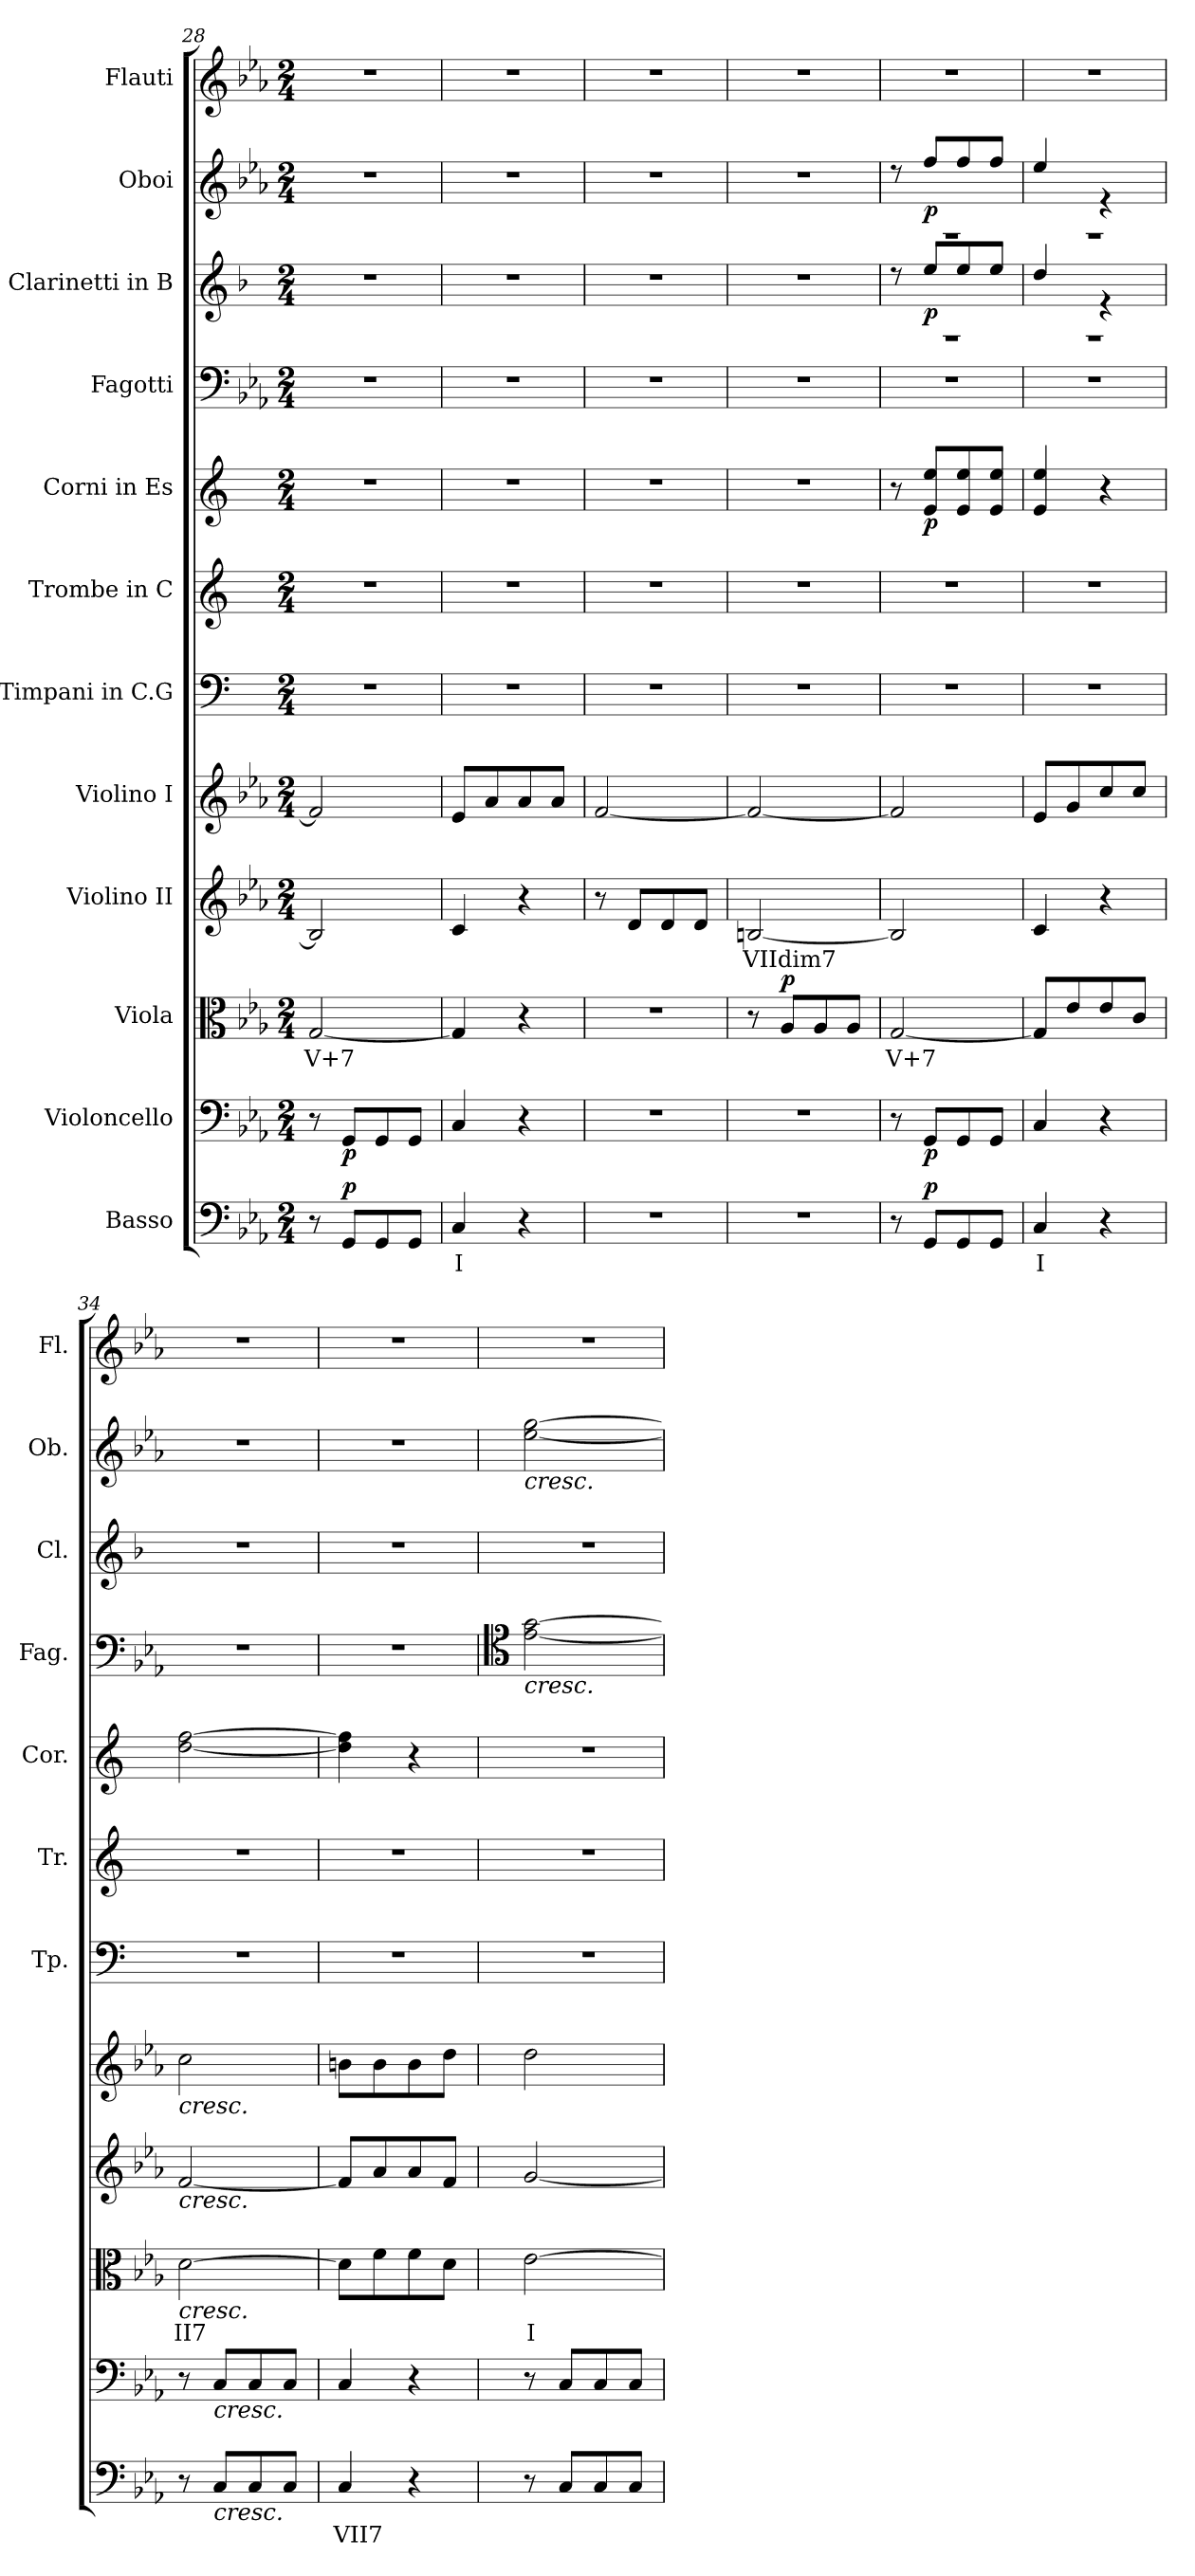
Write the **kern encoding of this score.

**kern	**text	**dynam	**kern	**dynam	**kern	**text	**dynam	**kern	**text	**kern	**kern	**kern	**kern	**dynam	**kern	**kern	**dynam	**kern	**dynam	**kern
*part12	*part12	*part12	*part11	*part11	*part10	*part10	*part10	*part9	*part9	*part8	*part7	*part6	*part5	*part5	*part4	*part3	*part3	*part2	*part2	*part1
*staff12	*staff12	*staff12	*staff11	*staff11	*staff10	*staff10	*staff10	*staff9	*staff9	*staff8	*staff7	*staff6	*staff5	*staff5	*staff4	*staff3	*staff3	*staff2	*staff2	*staff1
*I"Basso	*	*	*I"Violoncello	*	*I"Viola	*	*	*I"Violino II	*	*I"Violino I	*I"Timpani in C.G	*I"Trombe in C	*I"Corni in Es	*	*I"Fagotti	*I"Clarinetti in B	*	*I"Oboi	*	*I"Flauti
*	*	*	*	*	*	*	*	*	*	*	*I'Tp.	*I'Tr.	*I'Cor.	*	*I'Fag.	*I'Cl.	*	*I'Ob.	*	*I'Fl.
*clefF4	*	*	*clefF4	*	*clefC3	*	*	*clefG2	*	*clefG2	*clefF4	*clefG2	*clefG2	*	*clefF4	*clefG2	*	*clefG2	*	*clefG2
*ITrd7c12	*	*	*	*	*	*	*	*	*	*	*	*	*ITrd5c9	*	*	*ITrd1c2	*	*	*	*
*k[b-e-a-]	*	*	*k[b-e-a-]	*	*k[b-e-a-]	*	*	*k[b-e-a-]	*	*k[b-e-a-]	*k[]	*k[]	*k[b-e-a-]	*	*k[b-e-a-]	*k[b-e-a-]	*	*k[b-e-a-]	*	*k[b-e-a-]
*M2/4	*	*	*M2/4	*	*M2/4	*	*	*M2/4	*	*M2/4	*M2/4	*M2/4	*M2/4	*	*M2/4	*M2/4	*	*M2/4	*	*M2/4
=28	=28	=28	=28	=28	=28	=28	=28	=28	=28	=28	=28	=28	=28	=28	=28	=28	=28	=28	=28	=28
8r	.	.	8r	.	[2G/	V+7	.	2B/]	.	2f/]	2r	2r	2r	.	2r	2r	.	2r	.	2r
!	!	!LO:DY:b	!	!LO:DY:b	!	!	!	!	!	!	!	!	!	!	!	!	!	!	!	!
8GGG/L	.	p	8GG/L	p	.	.	.	.	.	.	.	.	.	.	.	.	.	.	.	.
8GGG/	.	.	8GG/	.	.	.	.	.	.	.	.	.	.	.	.	.	.	.	.	.
8GGG/J	.	.	8GG/J	.	.	.	.	.	.	.	.	.	.	.	.	.	.	.	.	.
!!LO:PB:g=z
=29	=29	=29	=29	=29	=29	=29	=29	=29	=29	=29	=29	=29	=29	=29	=29	=29	=29	=29	=29	=29
4CC/	I	.	4C/	.	4G/]	.	.	4c/	.	8e-/L	2r	2r	2r	.	2r	2r	.	2r	.	2r
.	.	.	.	.	.	.	.	.	.	8a-/	.	.	.	.	.	.	.	.	.	.
4r	.	.	4r	.	4r	.	.	4r	.	8a-/	.	.	.	.	.	.	.	.	.	.
.	.	.	.	.	.	.	.	.	.	8a-/J	.	.	.	.	.	.	.	.	.	.
=30	=30	=30	=30	=30	=30	=30	=30	=30	=30	=30	=30	=30	=30	=30	=30	=30	=30	=30	=30	=30
2r	.	.	2r	.	2r	.	.	8r	.	[2f/	2r	2r	2r	.	2r	2r	.	2r	.	2r
.	.	.	.	.	.	.	.	8d/L	.	.	.	.	.	.	.	.	.	.	.	.
.	.	.	.	.	.	.	.	8d/	.	.	.	.	.	.	.	.	.	.	.	.
.	.	.	.	.	.	.	.	8d/J	.	.	.	.	.	.	.	.	.	.	.	.
=31	=31	=31	=31	=31	=31	=31	=31	=31	=31	=31	=31	=31	=31	=31	=31	=31	=31	=31	=31	=31
2r	.	.	2r	.	8r	.	.	[2Bn/	VIIdim7	2f/_	2r	2r	2r	.	2r	2r	.	2r	.	2r
!	!	!	!	!	!	!	!LO:DY:b	!	!	!	!	!	!	!	!	!	!	!	!	!
.	.	.	.	.	8A-/L	.	p	.	.	.	.	.	.	.	.	.	.	.	.	.
.	.	.	.	.	8A-/	.	.	.	.	.	.	.	.	.	.	.	.	.	.	.
.	.	.	.	.	8A-/J	.	.	.	.	.	.	.	.	.	.	.	.	.	.	.
=32	=32	=32	=32	=32	=32	=32	=32	=32	=32	=32	=32	=32	=32	=32	=32	=32	=32	=32	=32	=32
*	*	*	*	*	*	*	*	*	*	*	*	*	*	*	*	*^	*	*^	*	*
8r	.	.	8r	.	[2G/	V+7	.	2B/]	.	2f/]	2r	2r	8r	.	2r	2rF	8rdd	.	2rF	8rdd	.	2r
!	!	!LO:DY:b	!	!LO:DY:b	!	!	!	!	!	!	!	!	!	!LO:DY:b	!	!	!	!LO:DY:b	!	!	!LO:DY:b	!
8GGG/L	.	p	8GG/L	p	.	.	.	.	.	.	.	.	8G/ 8g/L	p	.	.	8dd/L	p	.	8ff/L	p	.
8GGG/	.	.	8GG/	.	.	.	.	.	.	.	.	.	8G/ 8g/	.	.	.	8dd/	.	.	8ff/	.	.
8GGG/J	.	.	8GG/J	.	.	.	.	.	.	.	.	.	8G/ 8g/J	.	.	.	8dd/J	.	.	8ff/J	.	.
=33	=33	=33	=33	=33	=33	=33	=33	=33	=33	=33	=33	=33	=33	=33	=33	=33	=33	=33	=33	=33	=33	=33
4CC/	I	.	4C/	.	8G/L]	.	.	4c/	.	8e-/L	2r	2r	4G/ 4g/	.	2r	2rF	4cc/	.	2rF	4ee-/	.	2r
.	.	.	.	.	8e-/	.	.	.	.	8g/	.	.	.	.	.	.	.	.	.	.	.	.
4r	.	.	4r	.	8e-/	.	.	4r	.	8cc/	.	.	4r	.	.	.	4r	.	.	4r	.	.
.	.	.	.	.	8c/J	.	.	.	.	8cc/J	.	.	.	.	.	.	.	.	.	.	.	.
*	*	*	*	*	*	*	*	*	*	*	*	*	*	*	*	*v	*v	*	*	*	*	*
*	*	*	*	*	*	*	*	*	*	*	*	*	*	*	*	*	*	*v	*v	*	*
=34	=34	=34	=34	=34	=34	=34	=34	=34	=34	=34	=34	=34	=34	=34	=34	=34	=34	=34	=34	=34
!	!	!	!	!	!	!	!	!	!	!LO:TX:b:i:t=cresc.	!	!	!	!	!	!	!	!	!	!
!	!	!	!	!	!	!	!	!LO:TX:b:i:t=cresc.	!	!	!	!	!	!	!	!	!	!	!	!
!	!	!	!	!	!LO:TX:b:i:t=cresc.	!	!	!	!	!	!	!	!	!	!	!	!	!	!	!
8r	.	.	8r	.	[2d\	II7	.	[2f/	.	2cc\	2r	2r	[2f\ [2a-\	.	2r	2r	.	2r	.	2r
!	!	!	!LO:TX:b:i:t=cresc.	!	!	!	!	!	!	!	!	!	!	!	!	!	!	!	!	!
!LO:TX:b:i:t=cresc.	!	!	!	!	!	!	!	!	!	!	!	!	!	!	!	!	!	!	!	!
8CC/L	.	.	8C/L	.	.	.	.	.	.	.	.	.	.	.	.	.	.	.	.	.
8CC/	.	.	8C/	.	.	.	.	.	.	.	.	.	.	.	.	.	.	.	.	.
8CC/J	.	.	8C/J	.	.	.	.	.	.	.	.	.	.	.	.	.	.	.	.	.
=35	=35	=35	=35	=35	=35	=35	=35	=35	=35	=35	=35	=35	=35	=35	=35	=35	=35	=35	=35	=35
4CC/	VII7	.	4C/	.	8d\L]	.	.	8f/L]	.	8bn\L	2r	2r	4f\] 4a-\]	.	2r	2r	.	2r	.	2r
.	.	.	.	.	8f\	.	.	8a-/	.	8b\	.	.	.	.	.	.	.	.	.	.
4r	.	.	4r	.	8f\	.	.	8a-/	.	8b\	.	.	4r	.	.	.	.	.	.	.
.	.	.	.	.	8d\J	.	.	8f/J	.	8dd\J	.	.	.	.	.	.	.	.	.	.
=36	=36	=36	=36	=36	=36	=36	=36	=36	=36	=36	=36	=36	=36	=36	=36	=36	=36	=36	=36	=36
*	*	*	*	*	*	*	*	*	*	*	*	*	*	*	*clefC4	*	*	*	*	*
!	!	!	!	!	!	!	!	!	!	!	!	!	!	!	!	!	!	!LO:TX:b:i:t=cresc.	!	!
!	!	!	!	!	!	!	!	!	!	!	!	!	!	!	!LO:TX:b:i:t=cresc.	!	!	!	!	!
8r	.	.	8r	.	[2e-\	I	.	[2g/	.	2dd\	2r	2r	2r	.	[2e-\ [2g\	2r	.	[2ee-\ [2gg\	.	2r
8CC/L	.	.	8C/L	.	.	.	.	.	.	.	.	.	.	.	.	.	.	.	.	.
8CC/	.	.	8C/	.	.	.	.	.	.	.	.	.	.	.	.	.	.	.	.	.
8CC/J	.	.	8C/J	.	.	.	.	.	.	.	.	.	.	.	.	.	.	.	.	.
=	=	=	=	=	=	=	=	=	=	=	=	=	=	=	=	=	=	=	=	=
*-	*-	*-	*-	*-	*-	*-	*-	*-	*-	*-	*-	*-	*-	*-	*-	*-	*-	*-	*-	*-
